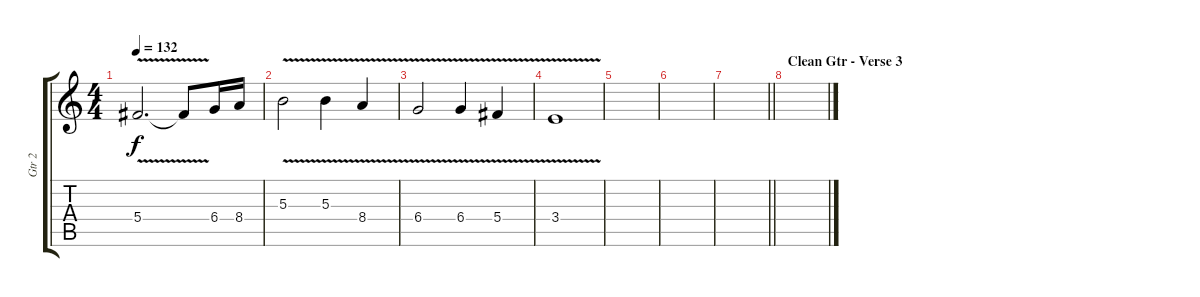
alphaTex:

\track ("Gtr 2" "Gtr 2") {instrument distortionguitar}
\staff {score tabs}
\tuning (Eb4 Bb3 Gb3 Db3 Ab2 Eb2) {hide}
\ts (4 4)
\tempo 132
\clef g2
\ks c
5.4{v}.2{d dy f} 5.4{t}.8 6.4.16 8.4.16 |
5.3{v}.2 5.3{v}.4 8.4{v}.4 |
6.4{v}.2 6.4{v}.4 5.4{v}.4 |
3.4{v}.1 |
|
|
\barLineRight lightlight
|
\section ("" "Clean Gtr - Verse 3")
